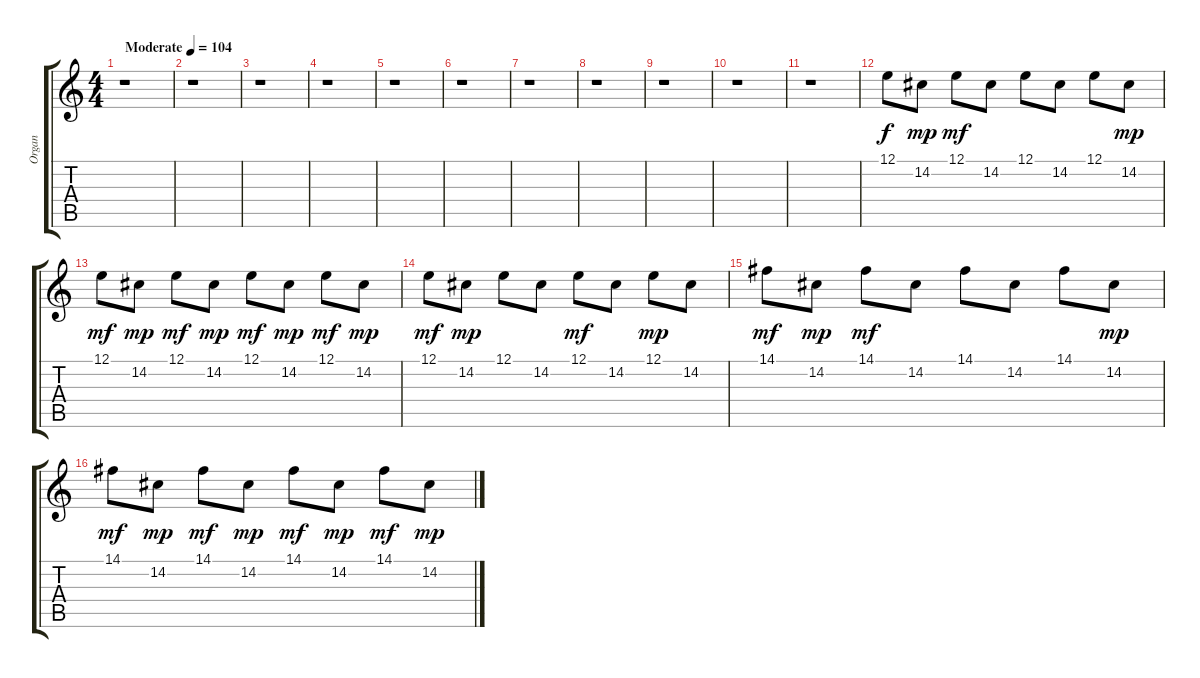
\track ("Organ" "Organ") {instrument ocarina}
\staff {score tabs}
\tuning (E4 B3 G3 D3 A2 E2) {hide}
\ts (4 4)
\tempo (104 "Moderate")
\clef g2
\ks c
r.1{dy f instrument ocarina} |
r.1 |
r.1 |
r.1 |
r.1 |
r.1 |
r.1 |
r.1 |
r.1 |
r.1 |
r.1 |
12.1.8 14.2.8{dy mp} 12.1.8{dy mf} 14.2.8 12.1.8 14.2.8 12.1.8 14.2.8{dy mp} |
12.1.8{dy mf} 14.2.8{dy mp} 12.1.8{dy mf} 14.2.8{dy mp} 12.1.8{dy mf} 14.2.8{dy mp} 12.1.8{dy mf} 14.2.8{dy mp} |
12.1.8{dy mf} 14.2.8{dy mp} 12.1.8 14.2.8 12.1.8{dy mf} 14.2.8 12.1.8{dy mp} 14.2.8 |
14.1.8{dy mf} 14.2.8{dy mp} 14.1.8{dy mf} 14.2.8 14.1.8 14.2.8 14.1.8 14.2.8{dy mp} |
14.1.8{dy mf} 14.2.8{dy mp} 14.1.8{dy mf} 14.2.8{dy mp} 14.1.8{dy mf} 14.2.8{dy mp} 14.1.8{dy mf} 14.2.8{dy mp}
